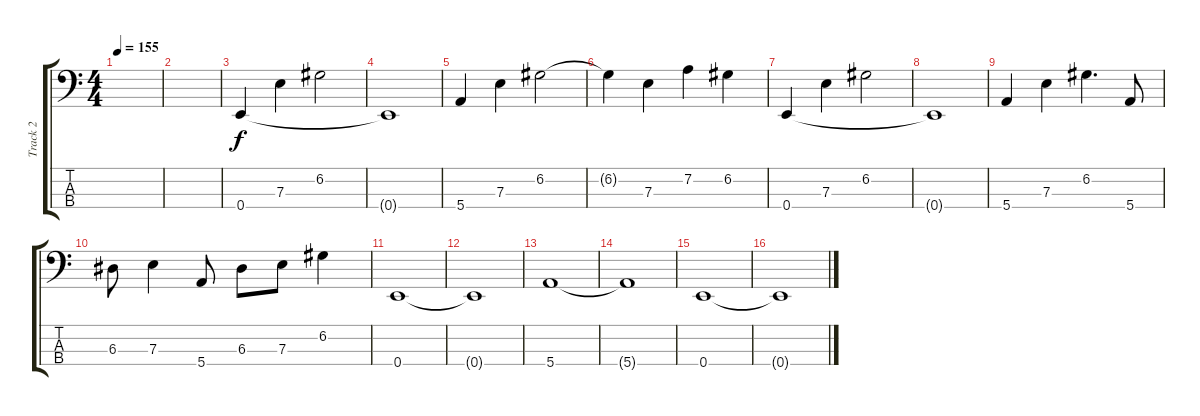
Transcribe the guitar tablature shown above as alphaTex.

\track ("Track 2" "Track 2") {instrument electricbassfinger}
\staff {score tabs}
\tuning (G2 D2 A1 E1) {hide}
\ts (4 4)
\tempo 155
\clef f4
\ks c
|
|
0.4.4 7.3.4 6.2.2 |
0.4{t}.1 |
5.4.4 7.3.4 6.2.2 |
6.2{t}.4 7.3.4 7.2.4 6.2.4 |
0.4.4 7.3.4 6.2.2 |
0.4{t}.1 |
5.4.4 7.3.4 6.2.4{d} 5.4.8 |
6.3.8 7.3.4 5.4.8 6.3.8 7.3.8 6.2.4 |
0.4.1 |
0.4{t}.1 |
5.4.1 |
5.4{t}.1 |
0.4.1 |
0.4{t}.1
